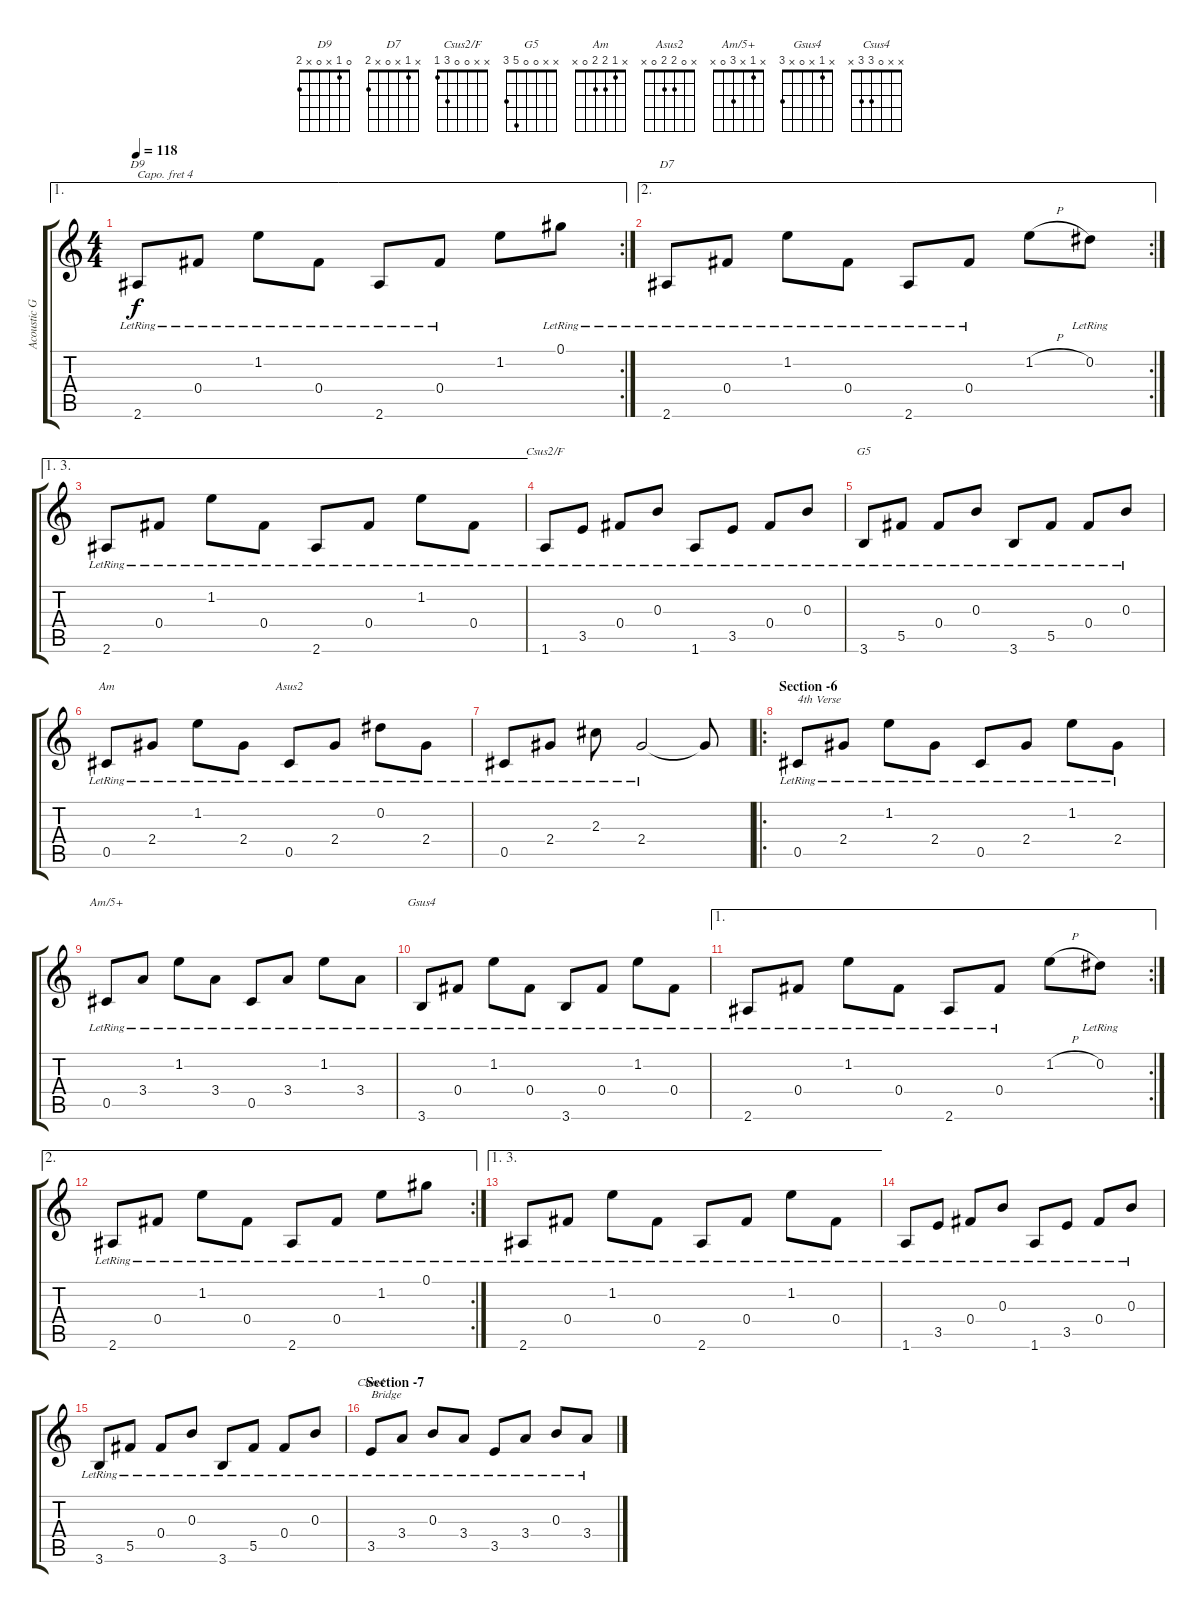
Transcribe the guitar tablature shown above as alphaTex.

\track ("Acoustic Guitar" "Acoustic G") {instrument acousticguitarsteel}
\staff {score tabs}
\capo 4
\tuning (E4 B3 G3 D3 A2 E2) {hide}
\chord ("D9" 0 1 x 0 x 2)
\chord ("D7" x 1 x 0 x 2)
\chord ("Csus2/F" x x 0 0 3 1)
\chord ("G5" x x 0 0 5 3)
\chord ("Am" x 1 2 2 0 x)
\chord ("Asus2" x 0 2 2 0 x)
\chord ("Am/5+" x 1 x 3 0 x)
\chord ("Gsus4" x 1 x 0 x 3)
\chord ("Csus4" x x 0 3 3 x)
\ae 1
\rc 2
\ts (4 4)
\tempo 118
\clef g2
\ks c
2.6{lr}.8{ch "D9" dy f} 0.4{lr}.8 1.2{lr}.8 0.4{lr}.8 2.6{lr}.8 0.4{lr}.8 1.2.8 0.1{lr}.8 |
\ae 2
\rc 2
2.6{lr}.8{ch "D7"} 0.4{lr}.8 1.2{lr}.8 0.4{lr}.8 2.6{lr}.8 0.4{lr}.8 1.2{h}.8 0.2{lr}.8 |
\ae (1 3)
2.6{lr}.8 0.4{lr}.8 1.2{lr}.8 0.4{lr}.8 2.6{lr}.8 0.4{lr}.8 1.2{lr}.8 0.4{lr}.8 |
1.6{lr}.8{ch "Csus2/F"} 3.5{lr}.8 0.4{lr}.8 0.3{lr}.8 1.6{lr}.8 3.5{lr}.8 0.4{lr}.8 0.3{lr}.8 |
3.6{lr}.8{ch "G5"} 5.5{lr}.8 0.4{lr}.8 0.3{lr}.8 3.6{lr}.8 5.5{lr}.8 0.4{lr}.8 0.3{lr}.8 |
0.5{lr}.8{ch "Am"} 2.4{lr}.8 1.2{lr}.8 2.4{lr}.8 0.5{lr}.8{ch "Asus2"} 2.4{lr}.8 0.2{lr}.8 2.4{lr}.8 |
0.5{lr}.8 2.4{lr}.8 2.3{lr}.8 2.4{lr}.2 2.4{t}.8 |
\ro
\section ("" "Section -6")
0.5{lr}.8{txt "4th Verse"} 2.4{lr}.8 1.2{lr}.8 2.4{lr}.8 0.5{lr}.8 2.4{lr}.8 1.2{lr}.8 2.4{lr}.8 |
0.5{lr}.8{ch "Am/5+"} 3.4{lr}.8 1.2{lr}.8 3.4{lr}.8 0.5{lr}.8 3.4{lr}.8 1.2{lr}.8 3.4{lr}.8 |
3.6{lr}.8{ch "Gsus4"} 0.4{lr}.8 1.2{lr}.8 0.4{lr}.8 3.6{lr}.8 0.4{lr}.8 1.2{lr}.8 0.4{lr}.8 |
\ae 1
\rc 2
2.6{lr}.8 0.4{lr}.8 1.2{lr}.8 0.4{lr}.8 2.6{lr}.8 0.4{lr}.8 1.2{h}.8 0.2{lr}.8 |
\ae 2
\rc 2
2.6{lr}.8 0.4{lr}.8 1.2{lr}.8 0.4{lr}.8 2.6{lr}.8 0.4{lr}.8 1.2{lr}.8 0.1{lr}.8 |
\ae (1 3)
2.6{lr}.8 0.4{lr}.8 1.2{lr}.8 0.4{lr}.8 2.6{lr}.8 0.4{lr}.8 1.2{lr}.8 0.4{lr}.8 |
1.6{lr}.8 3.5{lr}.8 0.4{lr}.8 0.3{lr}.8 1.6{lr}.8 3.5{lr}.8 0.4{lr}.8 0.3{lr}.8 |
3.6{lr}.8 5.5{lr}.8 0.4{lr}.8 0.3{lr}.8 3.6{lr}.8 5.5{lr}.8 0.4{lr}.8 0.3{lr}.8 |
\section ("" "Section -7")
3.5{lr}.8{ch "Csus4" txt "Bridge"} 3.4{lr}.8 0.3{lr}.8 3.4{lr}.8 3.5{lr}.8 3.4{lr}.8 0.3{lr}.8 3.4{lr}.8
